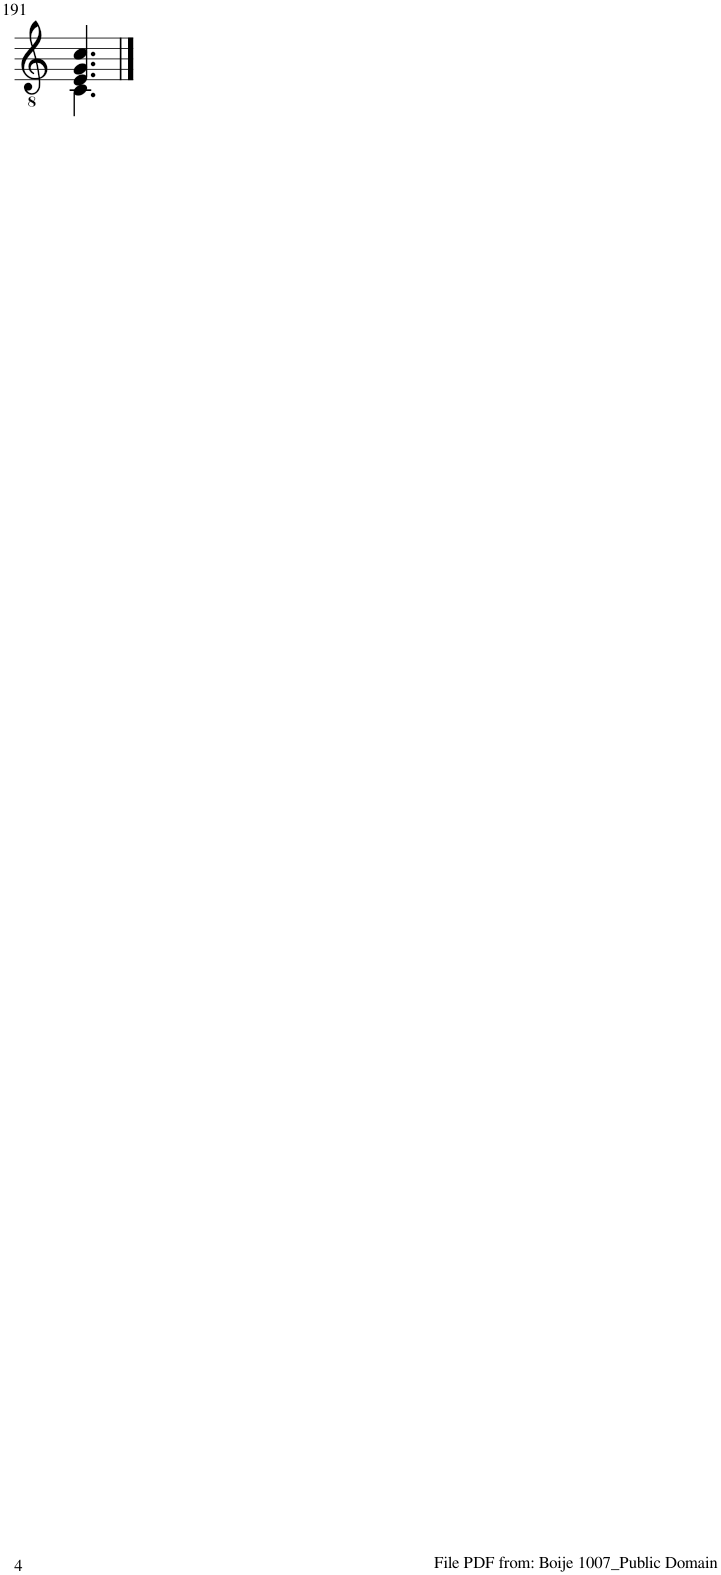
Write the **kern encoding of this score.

**kern
*part1
*staff1
*I"Guitar
*I'Guit.
!!LO:PB:g=z
*clefGv2
*k[]
*M2/4
=191
*^
4.E/ 4.G/ 4.c/	4.C\
*v	*v
==
*-
